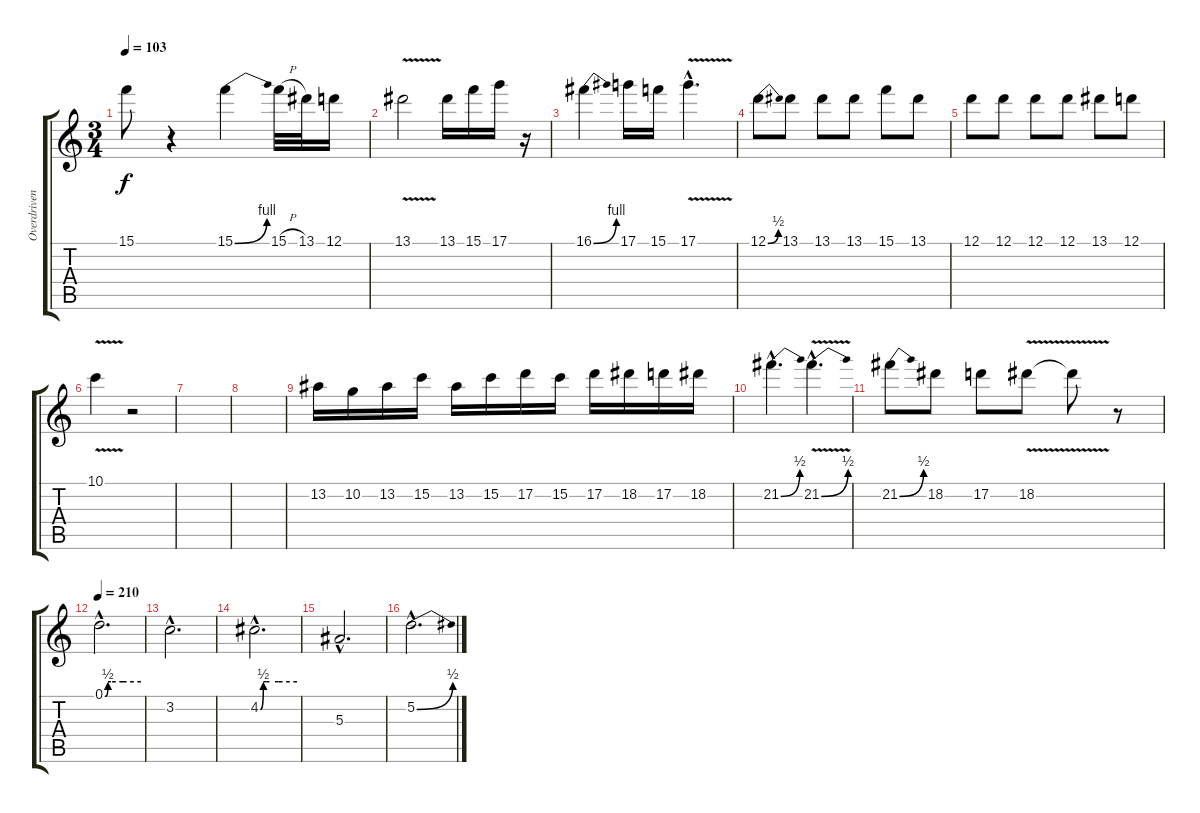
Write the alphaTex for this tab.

\track ("Overdriven Guitar 3" "Overdriven") {instrument overdrivenguitar}
\staff {score tabs}
\tuning (D4 A3 F3 C3 G2 C2) {hide}
\ts (3 4)
\tempo 103
\clef g2
\ks c
15.1{t}.8{dy f} r.4 15.1{be (bend 0 0 60 4)}.4 15.1{h}.32 13.1.32 12.1.16 |
13.1{v}.2 13.1.16 15.1.16 17.1.16 r.16 |
16.1{be (bend 0 0 60 4)}.4 17.1.16 15.1.16 17.1{v hac}.4{d} |
12.1{be (bend 0 0 60 2)}.8 13.1.8 13.1.8 13.1.8 15.1.8 13.1.8 |
12.1.8 12.1.8 12.1.8 12.1.8 13.1.8 12.1.8 |
10.1{v}.4 r.2 |
|
|
13.2.16 10.2.16 13.2.16 15.2.16 13.2.16 15.2.16 17.2.16 15.2.16 17.2.16 18.2.16 17.2.16 18.2.16 |
21.2{be (bend 0 0 60 2) hac}.4{d} 21.2{be (bend 0 0 60 2) v hac}.4{d} |
21.2{be (bend 0 0 60 2)}.8 18.2.8 17.2.8 18.2{v}.8 18.2{t}.8 r.8 |
\tempo 210
0.1{be (custom 0 0 5 2 10 2 30 2 60 2) hac}.2{d} |
3.2{hac}.2{d} |
4.2{be (custom 0 0 5 2 10 2 15 2 30 2 60 2) hac}.2{d} |
5.3{hac}.2{d} |
5.2{be (bend 0 0 60 2) hac}.2{d}
